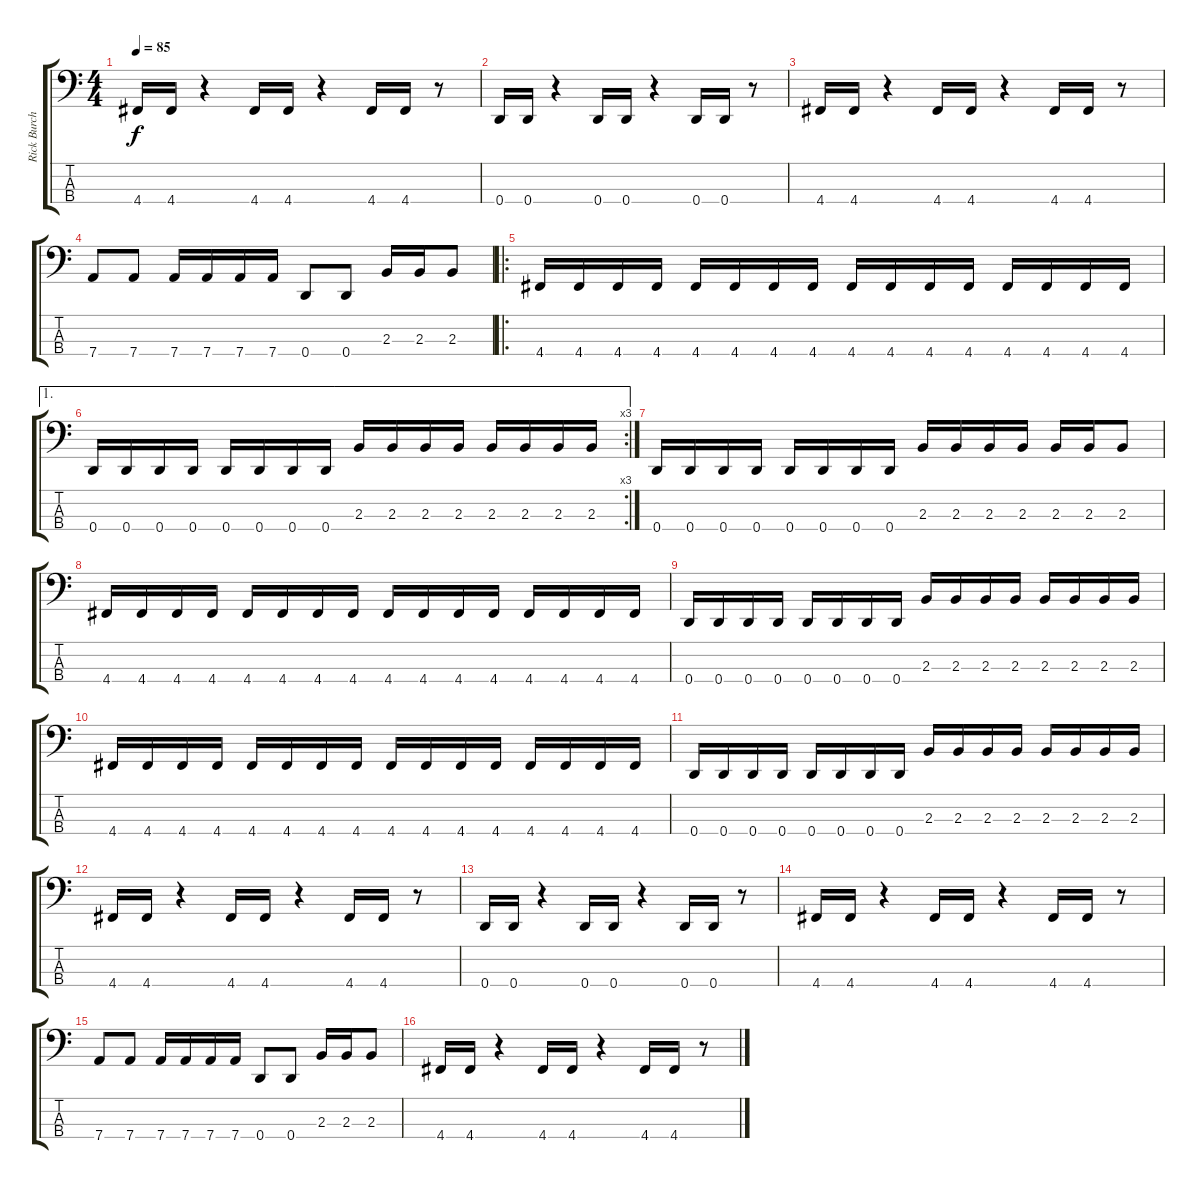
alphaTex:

\track ("Rick Burch" "Rick Burch") {instrument electricbassfinger}
\staff {score tabs}
\tuning (G2 D2 A1 D1) {hide}
\ts (4 4)
\tempo 85
\clef f4
\ks c
4.4.16{dy f instrument electricbassfinger} 4.4.16 r.4 4.4.16 4.4.16 r.4 4.4.16 4.4.16 r.8 |
0.4.16 0.4.16 r.4 0.4.16 0.4.16 r.4 0.4.16 0.4.16 r.8 |
4.4.16 4.4.16 r.4 4.4.16 4.4.16 r.4 4.4.16 4.4.16 r.8 |
7.4.8 7.4.8 7.4.16 7.4.16 7.4.16 7.4.16 0.4.8 0.4.8 2.3.16 2.3.16 2.3.8 |
\ro
4.4.16 4.4.16 4.4.16 4.4.16 4.4.16 4.4.16 4.4.16 4.4.16 4.4.16 4.4.16 4.4.16 4.4.16 4.4.16 4.4.16 4.4.16 4.4.16 |
\ae 1
\rc 3
0.4.16 0.4.16 0.4.16 0.4.16 0.4.16 0.4.16 0.4.16 0.4.16 2.3.16 2.3.16 2.3.16 2.3.16 2.3.16 2.3.16 2.3.16 2.3.16 |
0.4.16 0.4.16 0.4.16 0.4.16 0.4.16 0.4.16 0.4.16 0.4.16 2.3.16 2.3.16 2.3.16 2.3.16 2.3.16 2.3.16 2.3.8 |
4.4.16 4.4.16 4.4.16 4.4.16 4.4.16 4.4.16 4.4.16 4.4.16 4.4.16 4.4.16 4.4.16 4.4.16 4.4.16 4.4.16 4.4.16 4.4.16 |
0.4.16 0.4.16 0.4.16 0.4.16 0.4.16 0.4.16 0.4.16 0.4.16 2.3.16 2.3.16 2.3.16 2.3.16 2.3.16 2.3.16 2.3.16 2.3.16 |
4.4.16 4.4.16 4.4.16 4.4.16 4.4.16 4.4.16 4.4.16 4.4.16 4.4.16 4.4.16 4.4.16 4.4.16 4.4.16 4.4.16 4.4.16 4.4.16 |
0.4.16 0.4.16 0.4.16 0.4.16 0.4.16 0.4.16 0.4.16 0.4.16 2.3.16 2.3.16 2.3.16 2.3.16 2.3.16 2.3.16 2.3.16 2.3.16 |
4.4.16 4.4.16 r.4 4.4.16 4.4.16 r.4 4.4.16 4.4.16 r.8 |
0.4.16 0.4.16 r.4 0.4.16 0.4.16 r.4 0.4.16 0.4.16 r.8 |
4.4.16 4.4.16 r.4 4.4.16 4.4.16 r.4 4.4.16 4.4.16 r.8 |
7.4.8 7.4.8 7.4.16 7.4.16 7.4.16 7.4.16 0.4.8 0.4.8 2.3.16 2.3.16 2.3.8 |
4.4.16 4.4.16 r.4 4.4.16 4.4.16 r.4 4.4.16 4.4.16 r.8
